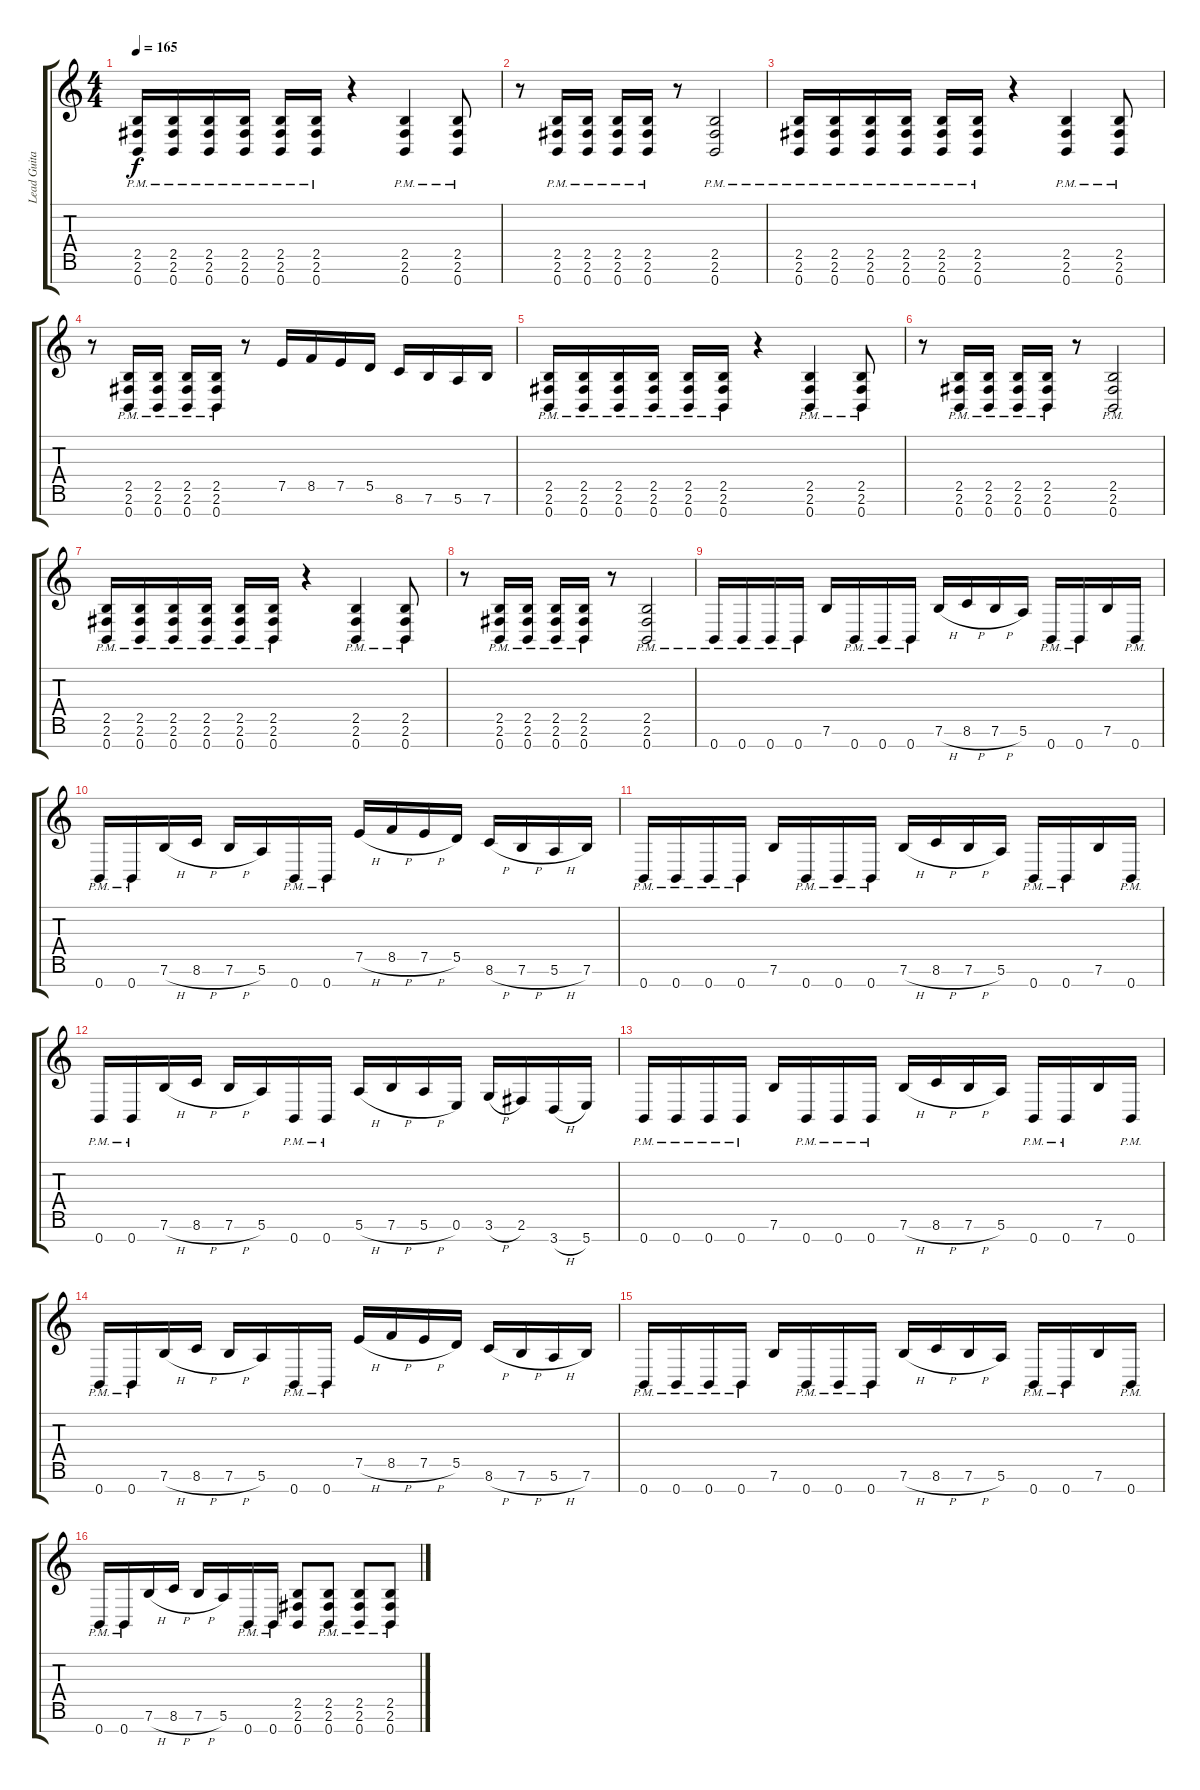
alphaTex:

\track ("Lead Guitar 1" "Lead Guita") {instrument distortionguitar}
\staff {score tabs}
\tuning (E4 B3 G3 D3 A2 E2 B1) {hide}
\ts (4 4)
\tempo 165
\clef g2
\ks c
(2.5{pm} 2.6{pm} 0.7{pm}).16{dy f} (2.5{pm} 2.6{pm} 0.7{pm}).16 (2.5{pm} 2.6{pm} 0.7{pm}).16 (2.5{pm} 2.6{pm} 0.7{pm}).16 (2.5{pm} 2.6{pm} 0.7{pm}).16 (2.5{pm} 2.6{pm} 0.7{pm}).16 r.4 (2.5{pm} 2.6{pm} 0.7{pm}).4 (2.5{pm} 2.6{pm} 0.7{pm}).8 |
r.8 (2.5{pm} 2.6{pm} 0.7{pm}).16 (2.5{pm} 2.6{pm} 0.7{pm}).16 (2.5{pm} 2.6{pm} 0.7{pm}).16 (2.5{pm} 2.6{pm} 0.7{pm}).16 r.8 (2.5{pm} 2.6{pm} 0.7{pm}).2 |
(2.5{pm} 2.6{pm} 0.7{pm}).16 (2.5{pm} 2.6{pm} 0.7{pm}).16 (2.5{pm} 2.6{pm} 0.7{pm}).16 (2.5{pm} 2.6{pm} 0.7{pm}).16 (2.5{pm} 2.6{pm} 0.7{pm}).16 (2.5{pm} 2.6{pm} 0.7{pm}).16 r.4 (2.5{pm} 2.6{pm} 0.7{pm}).4 (2.5{pm} 2.6{pm} 0.7{pm}).8 |
r.8 (2.5{pm} 2.6{pm} 0.7{pm}).16 (2.5{pm} 2.6{pm} 0.7{pm}).16 (2.5{pm} 2.6{pm} 0.7{pm}).16 (2.5{pm} 2.6{pm} 0.7{pm}).16 r.8 7.5.16 8.5.16 7.5.16 5.5.16 8.6.16 7.6.16 5.6.16 7.6.16 |
(2.5{pm} 2.6{pm} 0.7{pm}).16 (2.5{pm} 2.6{pm} 0.7{pm}).16 (2.5{pm} 2.6{pm} 0.7{pm}).16 (2.5{pm} 2.6{pm} 0.7{pm}).16 (2.5{pm} 2.6{pm} 0.7{pm}).16 (2.5{pm} 2.6{pm} 0.7{pm}).16 r.4 (2.5{pm} 2.6{pm} 0.7{pm}).4 (2.5{pm} 2.6{pm} 0.7{pm}).8 |
r.8 (2.5{pm} 2.6{pm} 0.7{pm}).16 (2.5{pm} 2.6{pm} 0.7{pm}).16 (2.5{pm} 2.6{pm} 0.7{pm}).16 (2.5{pm} 2.6{pm} 0.7{pm}).16 r.8 (2.5{pm} 2.6{pm} 0.7{pm}).2 |
(2.5{pm} 2.6{pm} 0.7{pm}).16 (2.5{pm} 2.6{pm} 0.7{pm}).16 (2.5{pm} 2.6{pm} 0.7{pm}).16 (2.5{pm} 2.6{pm} 0.7{pm}).16 (2.5{pm} 2.6{pm} 0.7{pm}).16 (2.5{pm} 2.6{pm} 0.7{pm}).16 r.4 (2.5{pm} 2.6{pm} 0.7{pm}).4 (2.5{pm} 2.6{pm} 0.7{pm}).8 |
r.8 (2.5{pm} 2.6{pm} 0.7{pm}).16 (2.5{pm} 2.6{pm} 0.7{pm}).16 (2.5{pm} 2.6{pm} 0.7{pm}).16 (2.5{pm} 2.6{pm} 0.7{pm}).16 r.8 (2.5{pm} 2.6{pm} 0.7{pm}).2 |
0.7{pm}.16 0.7{pm}.16 0.7{pm}.16 0.7{pm}.16 7.6.16 0.7{pm}.16 0.7{pm}.16 0.7{pm}.16 7.6{h}.16 8.6{h}.16 7.6{h}.16 5.6.16 0.7{pm}.16 0.7{pm}.16 7.6.16 0.7{pm}.16 |
0.7{pm}.16 0.7{pm}.16 7.6{h}.16 8.6{h}.16 7.6{h}.16 5.6.16 0.7{pm}.16 0.7{pm}.16 7.5{h}.16 8.5{h}.16 7.5{h}.16 5.5.16 8.6{h}.16 7.6{h}.16 5.6{h}.16 7.6.16 |
0.7{pm}.16 0.7{pm}.16 0.7{pm}.16 0.7{pm}.16 7.6.16 0.7{pm}.16 0.7{pm}.16 0.7{pm}.16 7.6{h}.16 8.6{h}.16 7.6{h}.16 5.6.16 0.7{pm}.16 0.7{pm}.16 7.6.16 0.7{pm}.16 |
0.7{pm}.16 0.7{pm}.16 7.6{h}.16 8.6{h}.16 7.6{h}.16 5.6.16 0.7{pm}.16 0.7{pm}.16 5.6{h}.16 7.6{h}.16 5.6{h}.16 0.6.16 3.6{h}.16 2.6.16 3.7{h}.16 5.7.16 |
0.7{pm}.16 0.7{pm}.16 0.7{pm}.16 0.7{pm}.16 7.6.16 0.7{pm}.16 0.7{pm}.16 0.7{pm}.16 7.6{h}.16 8.6{h}.16 7.6{h}.16 5.6.16 0.7{pm}.16 0.7{pm}.16 7.6.16 0.7{pm}.16 |
0.7{pm}.16 0.7{pm}.16 7.6{h}.16 8.6{h}.16 7.6{h}.16 5.6.16 0.7{pm}.16 0.7{pm}.16 7.5{h}.16 8.5{h}.16 7.5{h}.16 5.5.16 8.6{h}.16 7.6{h}.16 5.6{h}.16 7.6.16 |
0.7{pm}.16 0.7{pm}.16 0.7{pm}.16 0.7{pm}.16 7.6.16 0.7{pm}.16 0.7{pm}.16 0.7{pm}.16 7.6{h}.16 8.6{h}.16 7.6{h}.16 5.6.16 0.7{pm}.16 0.7{pm}.16 7.6.16 0.7{pm}.16 |
0.7{pm}.16 0.7{pm}.16 7.6{h}.16 8.6{h}.16 7.6{h}.16 5.6.16 0.7{pm}.16 0.7{pm}.16 (2.5 2.6 0.7).8 (2.5{pm} 2.6{pm} 0.7{pm}).8 (2.5{pm} 2.6{pm} 0.7{pm}).8 (2.5{pm} 2.6{pm} 0.7{pm}).8
